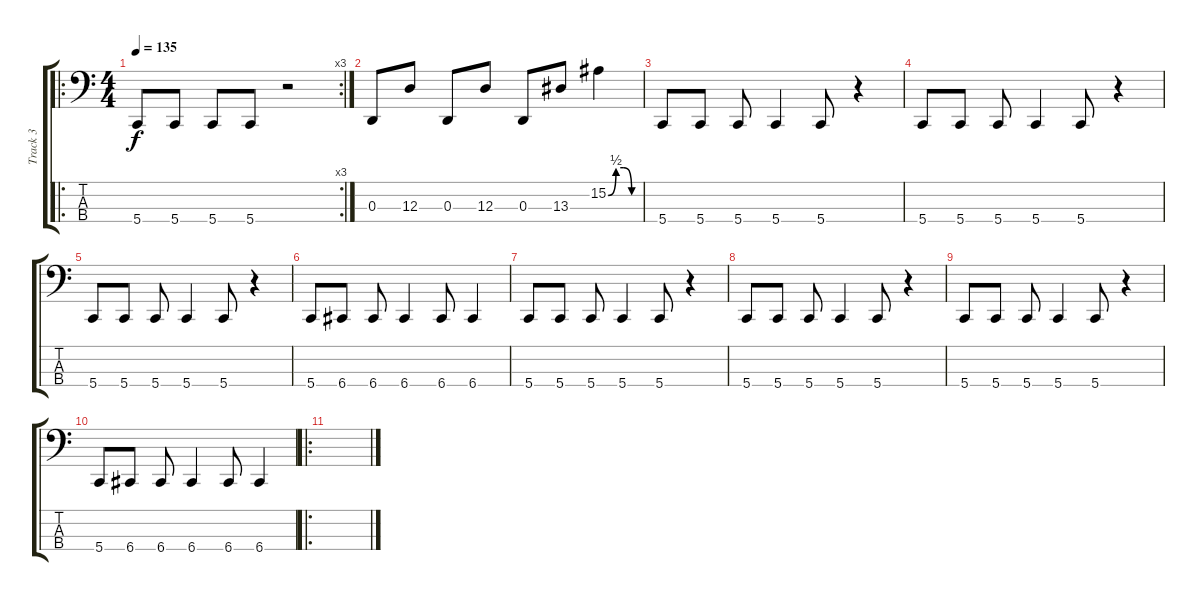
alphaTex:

\track ("Track 3" "Track 3") {instrument electricbassfinger}
\staff {score tabs}
\tuning (C2 G1 D1 G0) {hide}
\ro
\rc 3
\ts (4 4)
\tempo 135
\clef f4
\ks c
5.4.8{dy f} 5.4.8 5.4.8 5.4.8 r.2 |
0.3.8 12.3.8 0.3.8 12.3.8 0.3.8 13.3.8 15.2{be (custom 0 0 15 2 30 2 45 0 60 0)}.4 |
5.4.8 5.4.8 5.4.8 5.4.4 5.4.8 r.4 |
5.4.8 5.4.8 5.4.8 5.4.4 5.4.8 r.4 |
5.4.8 5.4.8 5.4.8 5.4.4 5.4.8 r.4 |
5.4.8 6.4.8 6.4.8 6.4.4 6.4.8 6.4.4 |
5.4.8 5.4.8 5.4.8 5.4.4 5.4.8 r.4 |
5.4.8 5.4.8 5.4.8 5.4.4 5.4.8 r.4 |
5.4.8 5.4.8 5.4.8 5.4.4 5.4.8 r.4 |
5.4.8 6.4.8 6.4.8 6.4.4 6.4.8 6.4.4 |
\ro
